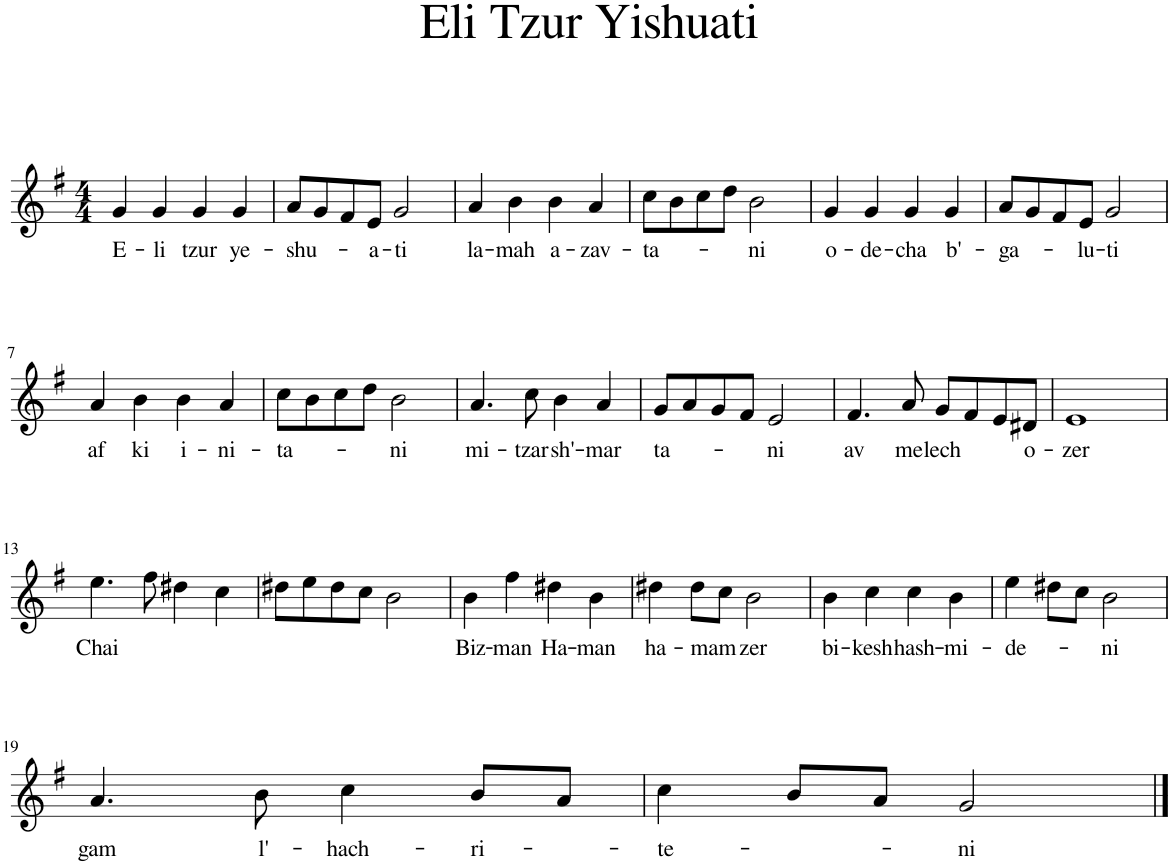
**kern	**text
*part1	*part1
*staff1	*staff1
*I"Bb Trumpet	*
*I'Bb Tpt.	*
*clefG2	*
*Trd1c2	*
*k[f#]	*
*M4/4	*
=1	=1
!	!LO:LY:b
4g/	E-
!	!LO:LY:b
4g/	-li
!	!LO:LY:b
4g/	tzur
!	!LO:LY:b
4g/	ye-
=2	=2
!	!LO:LY:b
8a/L	-shu-
8g/	.
8f#/	.
!	!LO:LY:b
8e/J	-a-
!	!LO:LY:b
2g/	-ti
=3	=3
!	!LO:LY:b
4a/	la-
!	!LO:LY:b
4b\	-mah
!	!LO:LY:b
4b\	a-
!	!LO:LY:b
4a/	-zav-
=4	=4
!	!LO:LY:b
8cc\L	-ta-
8b\	.
8cc\	.
8dd\J	.
!	!LO:LY:b
2b\	-ni
=5	=5
!	!LO:LY:b
4g/	o-
!	!LO:LY:b
4g/	-de-
!	!LO:LY:b
4g/	-cha
!	!LO:LY:b
4g/	b'-
=6	=6
!	!LO:LY:b
8a/L	-ga-
8g/	.
8f#/	.
!	!LO:LY:b
8e/J	-lu-
!	!LO:LY:b
2g/	-ti
!!LO:LB:g=z
=7	=7
!	!LO:LY:b
4a/	af
!	!LO:LY:b
4b\	ki
!	!LO:LY:b
4b\	i-
!	!LO:LY:b
4a/	-ni-
=8	=8
!	!LO:LY:b
8cc\L	-ta-
8b\	.
8cc\	.
8dd\J	.
!	!LO:LY:b
2b\	-ni
=9	=9
!	!LO:LY:b
4.a/	mi-
!	!LO:LY:b
8cc\	-tzar
!	!LO:LY:b
4b\	sh'-
!	!LO:LY:b
4a/	-mar
=10	=10
!	!LO:LY:b
8g/L	ta-
8a/	.
8g/	.
8f#/J	.
!	!LO:LY:b
2e/	-ni
=11	=11
!	!LO:LY:b
4.f#/	av
!	!LO:LY:b
8a/	me-
!	!LO:LY:b
8g/L	-lech
8f#/	.
8e/	.
!	!LO:LY:b
8d#X/J	o-
=12	=12
!	!LO:LY:b
1e	-zer
!!LO:LB:g=z
=13	=13
!	!LO:LY:b
4.ee\	Chai
8ff#\	.
4dd#X\	.
4cc\	.
=14	=14
8dd#X\L	.
8ee\	.
8dd#\	.
8cc\J	.
2b\	.
=15	=15
!	!LO:LY:b
4b\	Biz-
!	!LO:LY:b
4ff#\	-man
!	!LO:LY:b
4dd#X\	Ha-
!	!LO:LY:b
4b\	-man
=16	=16
!	!LO:LY:b
4dd#X\	ha-
!	!LO:LY:b
8dd#\L	-mam-
8cc\J	.
!	!LO:LY:b
2b\	-zer
=17	=17
!	!LO:LY:b
4b\	bi-
!	!LO:LY:b
4cc\	-kesh
!	!LO:LY:b
4cc\	hash-
!	!LO:LY:b
4b\	-mi-
=18	=18
!	!LO:LY:b
4ee\	-de-
8dd#X\L	.
8cc\J	.
!	!LO:LY:b
2b\	-ni
!!LO:LB:g=z
=19	=19
!	!LO:LY:b
4.a/	gam
!	!LO:LY:b
8b\	l'-
!	!LO:LY:b
4cc\	-hach-
!	!LO:LY:b
8b/L	-ri-
8a/J	.
=20	=20
!	!LO:LY:b
4cc\	-te-
8b/L	.
8a/J	.
!	!LO:LY:b
2g/	-ni
==	==
*-	*-
